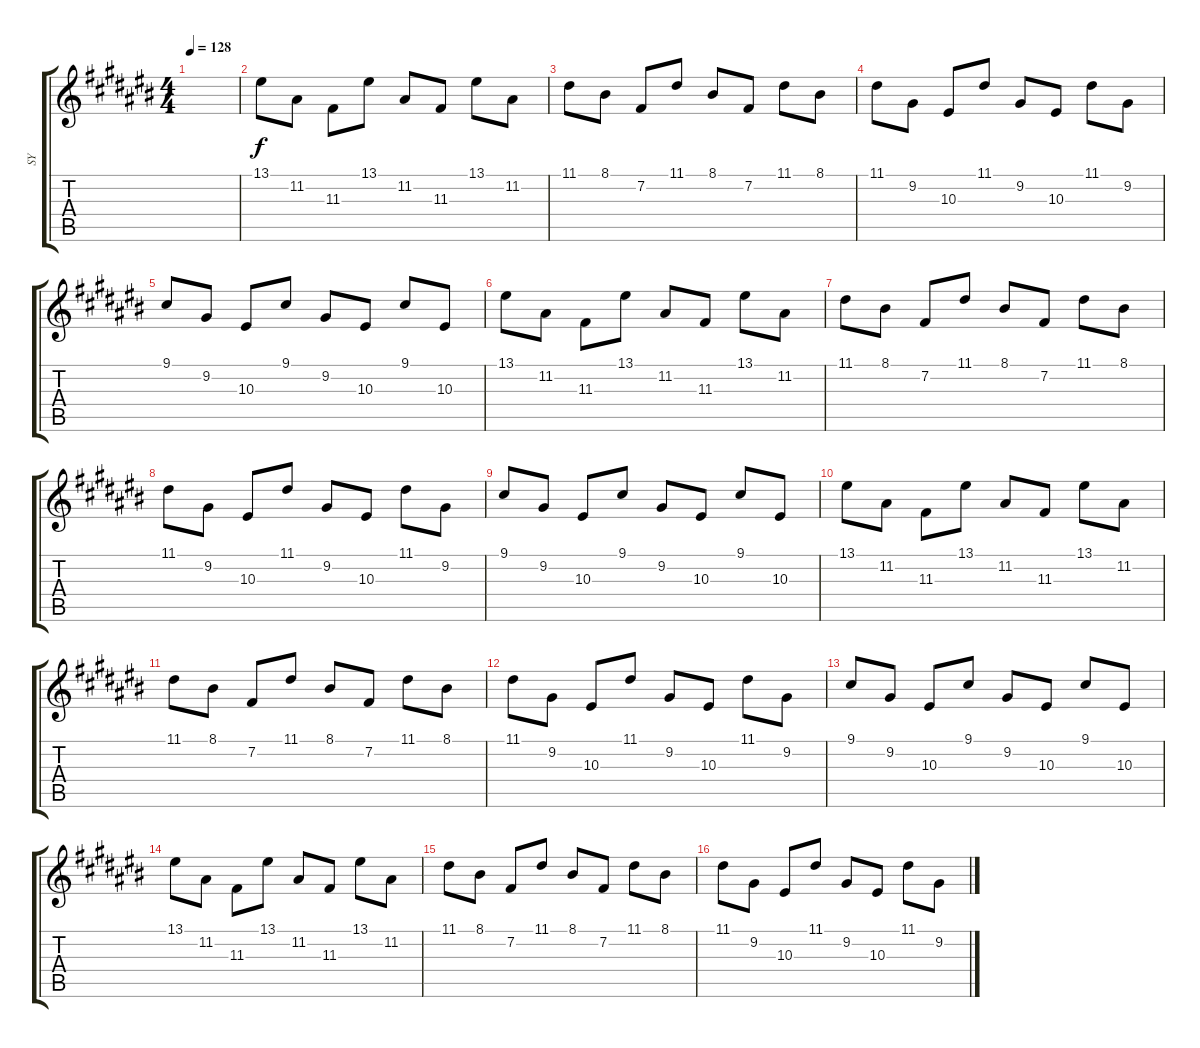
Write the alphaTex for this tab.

\track ("SY" "SY") {instrument pad1newage}
\staff {score tabs}
\tuning (E4 B3 G3 D3 A2 E2) {hide}
\ts (4 4)
\tempo 128
\clef g2
\ks c#
|
13.1.8 11.2.8 11.3.8 13.1.8 11.2.8 11.3.8 13.1.8 11.2.8 |
11.1.8 8.1.8 7.2.8 11.1.8 8.1.8 7.2.8 11.1.8 8.1.8 |
11.1.8 9.2.8 10.3.8 11.1.8 9.2.8 10.3.8 11.1.8 9.2.8 |
9.1.8 9.2.8 10.3.8 9.1.8 9.2.8 10.3.8 9.1.8 10.3.8 |
13.1.8 11.2.8 11.3.8 13.1.8 11.2.8 11.3.8 13.1.8 11.2.8 |
11.1.8 8.1.8 7.2.8 11.1.8 8.1.8 7.2.8 11.1.8 8.1.8 |
11.1.8 9.2.8 10.3.8 11.1.8 9.2.8 10.3.8 11.1.8 9.2.8 |
9.1.8 9.2.8 10.3.8 9.1.8 9.2.8 10.3.8 9.1.8 10.3.8 |
13.1.8 11.2.8 11.3.8 13.1.8 11.2.8 11.3.8 13.1.8 11.2.8 |
11.1.8 8.1.8 7.2.8 11.1.8 8.1.8 7.2.8 11.1.8 8.1.8 |
11.1.8 9.2.8 10.3.8 11.1.8 9.2.8 10.3.8 11.1.8 9.2.8 |
9.1.8 9.2.8 10.3.8 9.1.8 9.2.8 10.3.8 9.1.8 10.3.8 |
13.1.8 11.2.8 11.3.8 13.1.8 11.2.8 11.3.8 13.1.8 11.2.8 |
11.1.8 8.1.8 7.2.8 11.1.8 8.1.8 7.2.8 11.1.8 8.1.8 |
11.1.8 9.2.8 10.3.8 11.1.8 9.2.8 10.3.8 11.1.8 9.2.8
